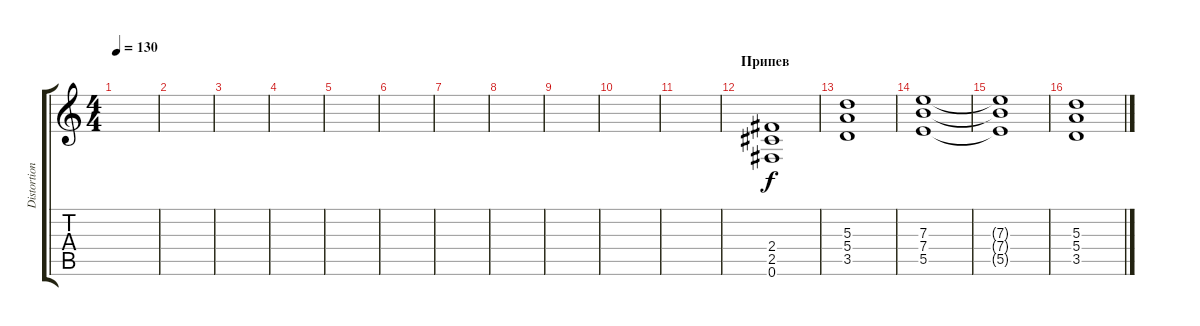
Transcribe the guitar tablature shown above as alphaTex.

\track ("Distortion Guitar" "Distortion") {instrument distortionguitar}
\staff {score tabs}
\tuning (Gb4 Db4 A3 E3 B2 Gb2) {hide}
\ts (4 4)
\tempo 130
\clef g2
\ks c
|
|
|
|
|
|
|
|
|
|
|
\section ("" "Припев")
(2.4 2.5 0.6).1 |
(5.3 5.4 3.5).1 |
(7.3 7.4 5.5).1 |
(7.3{t} 7.4{t} 5.5{t}).1 |
(5.3 5.4 3.5).1
